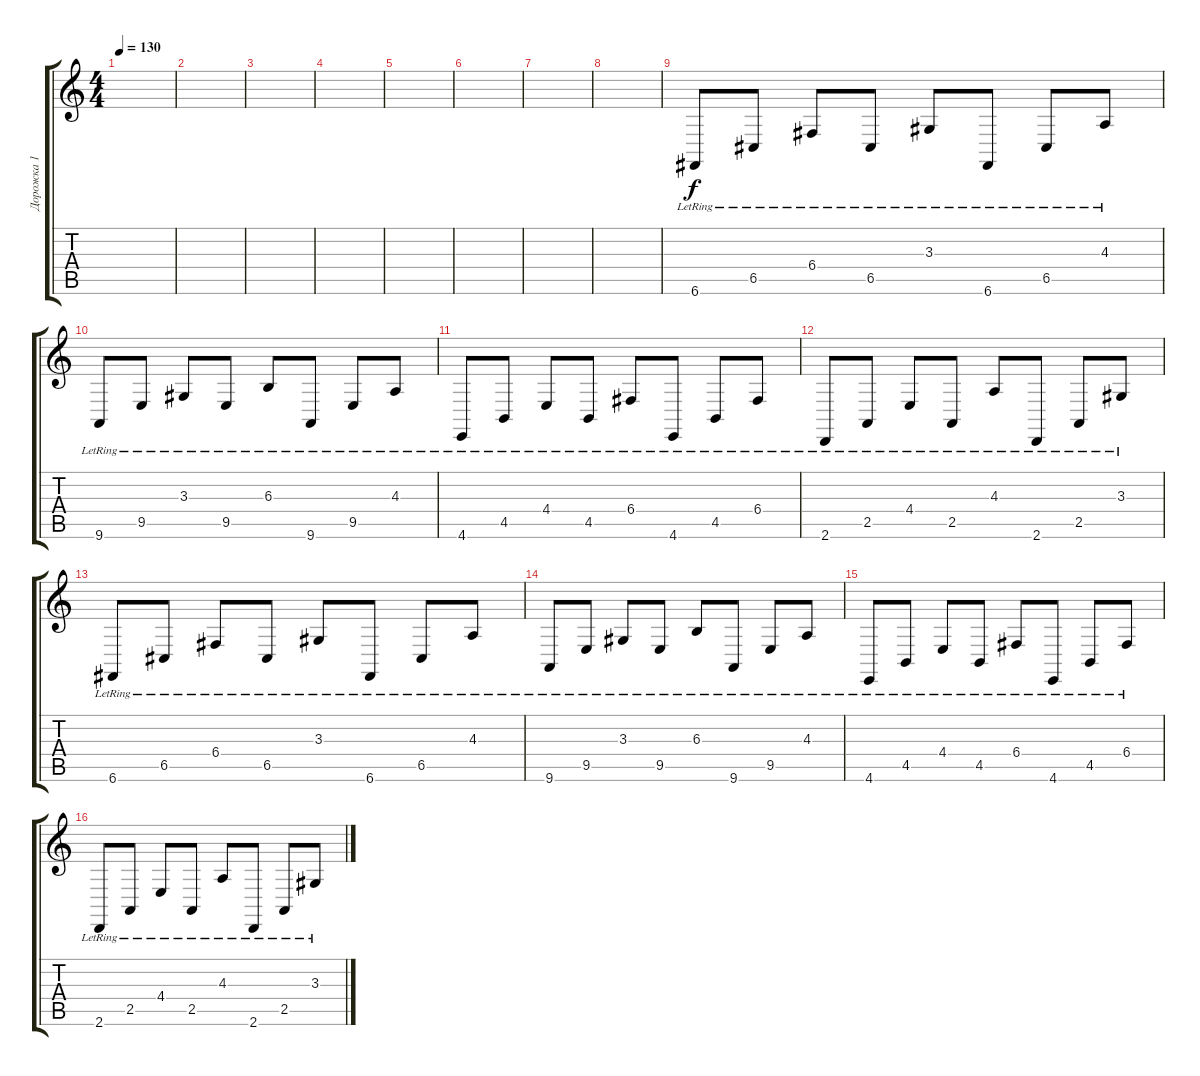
\track ("Дорожка 1" "Дорожка 1") {instrument acousticgrandpiano}
\staff {score tabs}
\tuning (D4 A3 F3 C3 G2 C2) {hide}
\ts (4 4)
\tempo 130
\clef g2
\ks c
|
|
|
|
|
|
|
|
6.6{lr}.8 6.5{lr}.8 6.4{lr}.8 6.5{lr}.8 3.3{lr}.8 6.6{lr}.8 6.5{lr}.8 4.3{lr}.8 |
9.6{lr}.8 9.5{lr}.8 3.3{lr}.8 9.5{lr}.8 6.3{lr}.8 9.6{lr}.8 9.5{lr}.8 4.3{lr}.8 |
4.6{lr}.8 4.5{lr}.8 4.4{lr}.8 4.5{lr}.8 6.4{lr}.8 4.6{lr}.8 4.5{lr}.8 6.4{lr}.8 |
2.6{lr}.8 2.5{lr}.8 4.4{lr}.8 2.5{lr}.8 4.3{lr}.8 2.6{lr}.8 2.5{lr}.8 3.3{lr}.8 |
6.6{lr}.8 6.5{lr}.8 6.4{lr}.8 6.5{lr}.8 3.3{lr}.8 6.6{lr}.8 6.5{lr}.8 4.3{lr}.8 |
9.6{lr}.8 9.5{lr}.8 3.3{lr}.8 9.5{lr}.8 6.3{lr}.8 9.6{lr}.8 9.5{lr}.8 4.3{lr}.8 |
4.6{lr}.8 4.5{lr}.8 4.4{lr}.8 4.5{lr}.8 6.4{lr}.8 4.6{lr}.8 4.5{lr}.8 6.4{lr}.8 |
2.6{lr}.8 2.5{lr}.8 4.4{lr}.8 2.5{lr}.8 4.3{lr}.8 2.6{lr}.8 2.5{lr}.8 3.3{lr}.8
